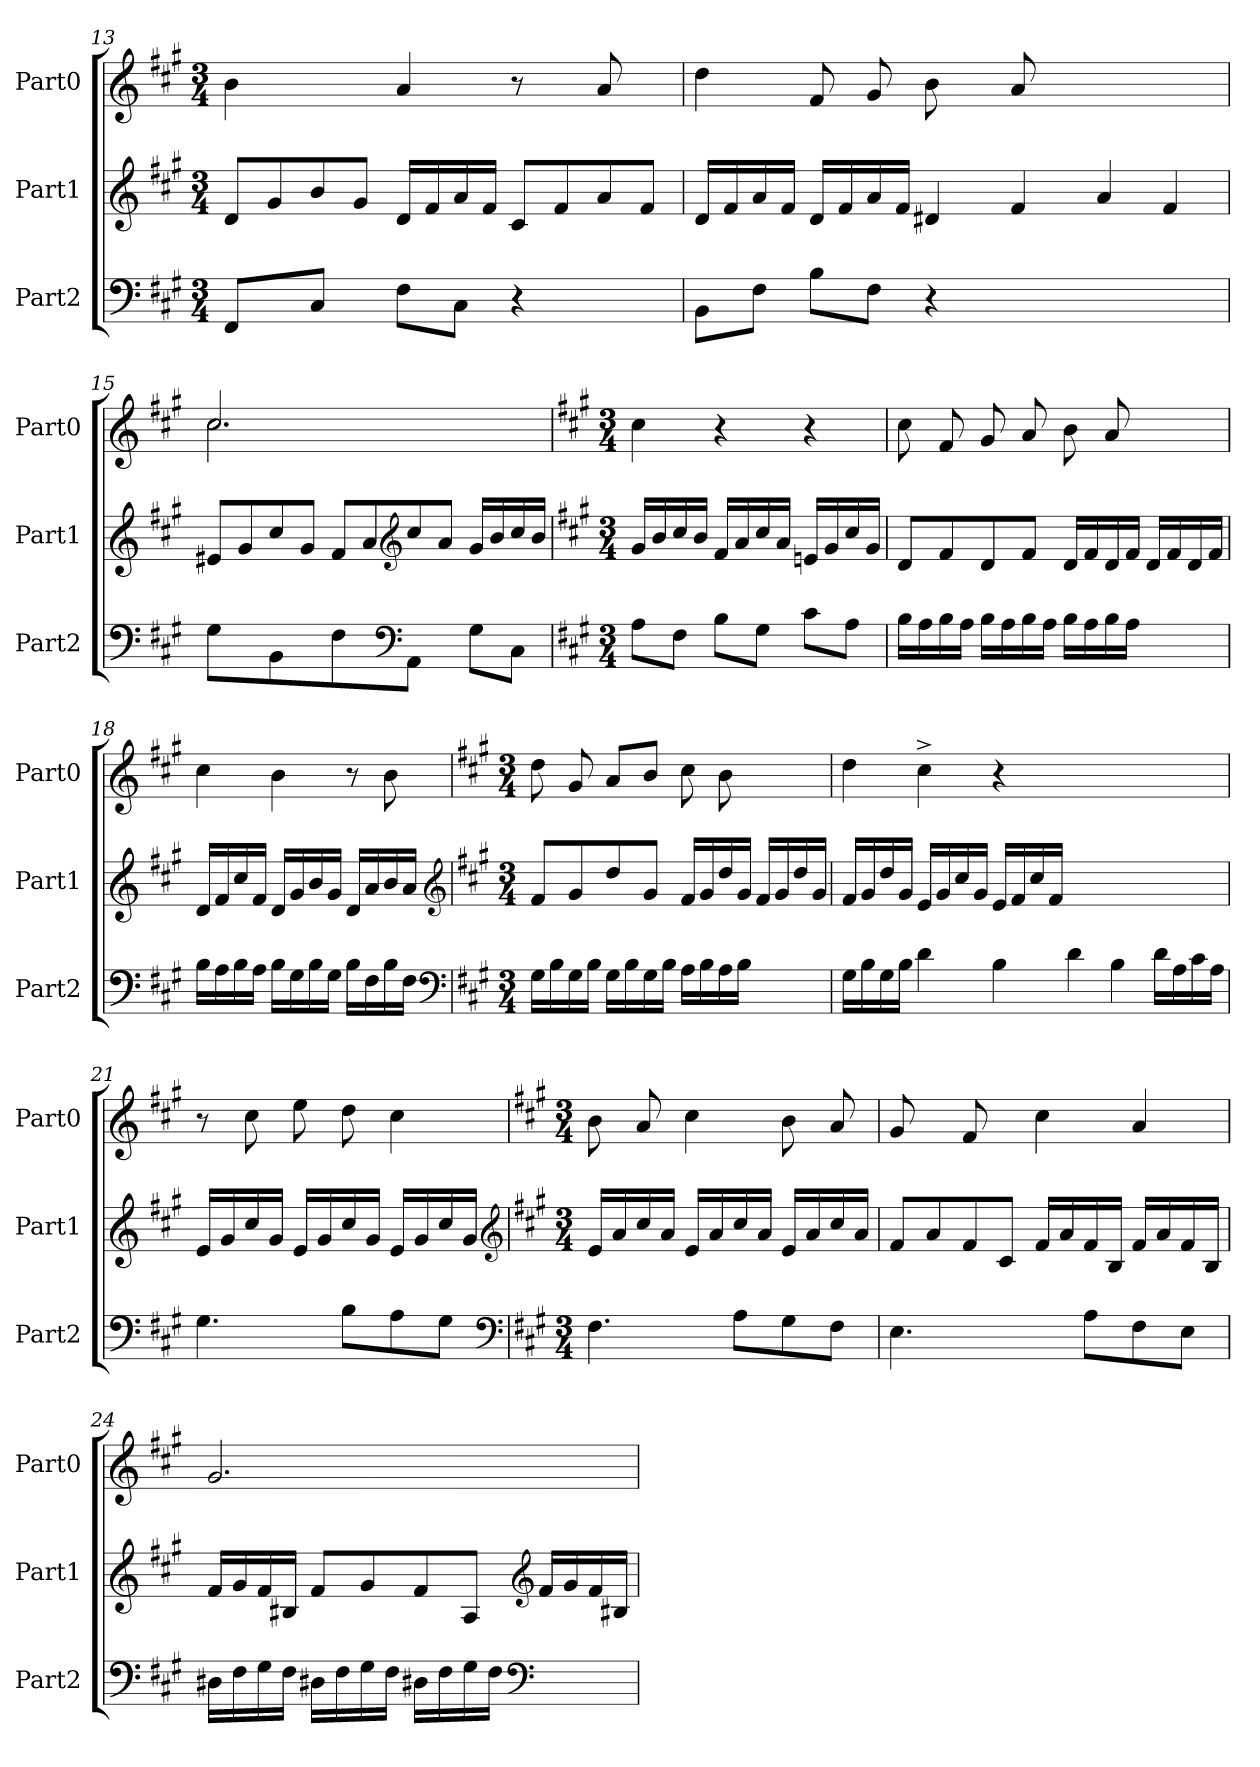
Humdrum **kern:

**kern	**kern	**kern
*part3	*part2	*part1
*staff3	*staff2	*staff1
*I"Part2	*I"Part1	*I"Part0
*I'Part2	*I'Part1	*I'Part0
!!LO:LB:g=z
*clefF4	*clefG2	*clefG2
*k[f#c#g#]	*k[f#c#g#]	*k[f#c#g#]
*M3/4	*M3/4	*M3/4
=13	=13	=13
8FF#J	8dL	4b
8ryy	8g#	.
8C#J	8b	8ryy
8ryy	8g#J	8ryy
8F#L	16dLL	4a
.	16f#	.
8C#J	16a	.
.	16f#JJ	.
4r	8c#L	8r
.	8f#	8ryy
8ryy	8a	8a
8ryy	8f#J	8ryy
=14	=14	=14
8BBL	16dLL	4dd
.	16f#	.
8F#J	16a	.
.	16f#JJ	.
8BL	16dLL	8f#
.	16f#	.
8F#J	16a	8g#
.	16f#JJ	.
4r	4d#X	8b
.	.	8ryy
8ryy	4f#	8a
8ryy	.	8ryy
2ryy	4a	2ryy
.	4f#	.
=15	=15	=15
*	*	*^
8G#J	8e#XL	2.cc#	2.cc#
8ryy	8g#	.	.
8BBJ	8cc#	.	.
8ryy	8g#J	.	.
8F#J	8f#L	.	.
8ryy	8a	.	.
*clefF4	*clefG2	*	*
8AAJ	8cc#	8ryy	8ryy
8ryy	8aJ	8ryy	8ryy
8G#L	16g#LL	16ryy	16ryy
.	16b	16ryy	16ryy
8C#J	16cc#	16ryy	16ryy
.	16bJJ	16ryy	16ryy
*	*	*v	*v
!!LO:LB:g=z
=16	=16	=16
*k[f#c#g#]	*k[f#c#g#]	*k[f#c#g#]
*M3/4	*M3/4	*M3/4
8AL	16g#LL	4cc#
.	16b	.
8F#J	16cc#	.
.	16bJJ	.
8BL	16f#LL	4r
.	16a	.
8G#J	16cc#	.
.	16aJJ	.
8c#L	16enLL	4r
.	16g#	.
8AJ	16cc#	.
.	16g#JJ	.
=17	=17	=17
16BLL	8dL	8cc#
16A	.	.
16B	8f#	8f#
16AJJ	.	.
16BLL	8d	8g#
16A	.	.
16B	8f#J	8a
16AJJ	.	.
16BLL	16dLL	8b
16A	16f#	.
16B	16d	8a
16AJJ	16f#JJ	.
4ryy	16dLL	4ryy
.	16f#	.
.	16d	.
.	16f#JJ	.
=18	=18	=18
16BLL	16dLL	4cc#
16A	16f#	.
16B	16cc#	.
16AJJ	16f#JJ	.
16BLL	16dLL	4b
16G#	16g#	.
16B	16b	.
16G#JJ	16g#JJ	.
16BLL	16dLL	8r
16F#	16a	.
16B	16b	8b
16F#JJ	16aJJ	.
*clefF4	*clefG2	*
!!LO:LB:g=z
=19	=19	=19
*k[f#c#g#]	*k[f#c#g#]	*k[f#c#g#]
*M3/4	*M3/4	*M3/4
16G#LL	8f#L	8dd
16B	.	.
16G#	8g#	8g#
16BJJ	.	.
16G#LL	8dd	8aL
16B	.	.
16G#	8g#J	8bJ
16BJJ	.	.
16ALL	16f#LL	8cc#
16B	16g#	.
16A	16dd	8b
16BJJ	16g#JJ	.
4ryy	16f#LL	4ryy
.	16g#	.
.	16dd	.
.	16g#JJ	.
=20	=20	=20
16G#LL	16f#LL	4dd
16B	16g#	.
16G#	16dd	.
16BJJ	16g#JJ	.
4d	16eLL	4cc#^<
.	16g#	.
.	16cc#	.
.	16g#JJ	.
4B	16eLL	4r
.	16f#	.
.	16cc#	.
.	16f#JJ	.
4d	2.ryy	2.ryy
4B	.	.
16dLL	.	.
16A	.	.
16c#	.	.
16AJJ	.	.
=21	=21	=21
4.G#	16eLL	8r
.	16g#	.
.	16cc#	8cc#
.	16g#JJ	.
.	16eLL	8ee
.	16g#	.
8BL	16cc#	8dd
.	16g#JJ	.
8A	16eLL	4cc#
.	16g#	.
8G#J	16cc#	.
.	16g#JJ	.
*clefF4	*clefG2	*
!!LO:PB:g=z
=22	=22	=22
*k[f#c#g#]	*k[f#c#g#]	*k[f#c#g#]
*M3/4	*M3/4	*M3/4
4.F#	16eLL	8b
.	16a	.
.	16cc#	8a
.	16aJJ	.
.	16eLL	4cc#
.	16a	.
8AL	16cc#	.
.	16aJJ	.
8G#	16eLL	8b
.	16a	.
8F#J	16cc#	8a
.	16aJJ	.
=23	=23	=23
4.E	8f#L	8g#
.	8a	8ryy
.	8f#	8f#
8ryy	8c#J	8ryy
16ryy	16f#LL	4cc#
16ryy	16a	.
8AL	16f#	.
.	16BJJ	.
8F#	16f#LL	4a
.	16a	.
8EJ	16f#	.
.	16BJJ	.
=24	=24	=24
16D#XLL	16f#LL	2.g#
16F#	16g#	.
16G#	16f#	.
16F#JJ	16B#XJJ	.
16D#XLL	8f#L	.
16F#	.	.
16G#	8g#	.
16F#JJ	.	.
16D#XLL	8f#	.
16F#	.	.
16G#	8AJ	.
16F#JJ	.	.
*clefF4	*clefG2	*
4ryy	16f#LL	4ryy
.	16g#	.
.	16f#	.
.	16B#XJJ	.
=	=	=
*-	*-	*-
